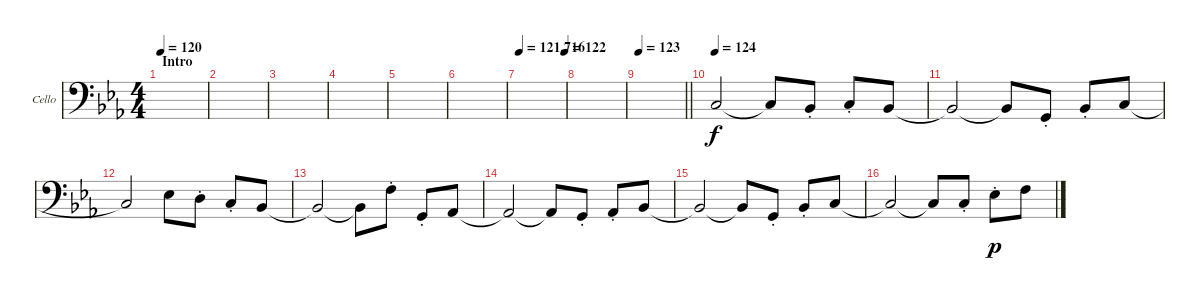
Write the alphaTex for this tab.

\bracketExtendMode groupsimilarinstruments
\firstSystemTrackNameOrientation horizontal
\otherSystemsTrackNameOrientation horizontal
\track ("Celloensemble" "Cello") {instrument cello}
\staff {score}
\tuning (A3 D3 G2 C2)
\ts (4 4)
\section ("" "Intro")
\tempo 120
\clef f4
\ks cminor
|
|
|
|
|
|
\tempo
121.716
\tempo (122 0.99375)
|
|
\tempo 123
\barLineRight lightlight
|
\tempo 124
5.3.2 5.3{t}.8 3.3{st}.8 5.3{st}.8 3.3.8 |
3.3{t}.2 3.3{t}.8 0.3{st}.8 3.3{st}.8 5.3.8 |
5.3{t}.2 8.3.8 7.3{st}.8 5.3{st}.8 3.3.8 |
3.3{t}.2 3.3{t}.8 10.3{st}.8 0.3{st}.8 1.3.8 |
1.3{t}.2 1.3{t}.8 0.3{st}.8 1.3{st}.8 3.3.8 |
3.3{t}.2 3.3{t}.8 0.3{st}.8 3.3{st}.8 5.3.8 |
5.3{t}.2 5.3{t}.8 5.3{st}.8 8.3{st}.8{dy p} 10.3.8
